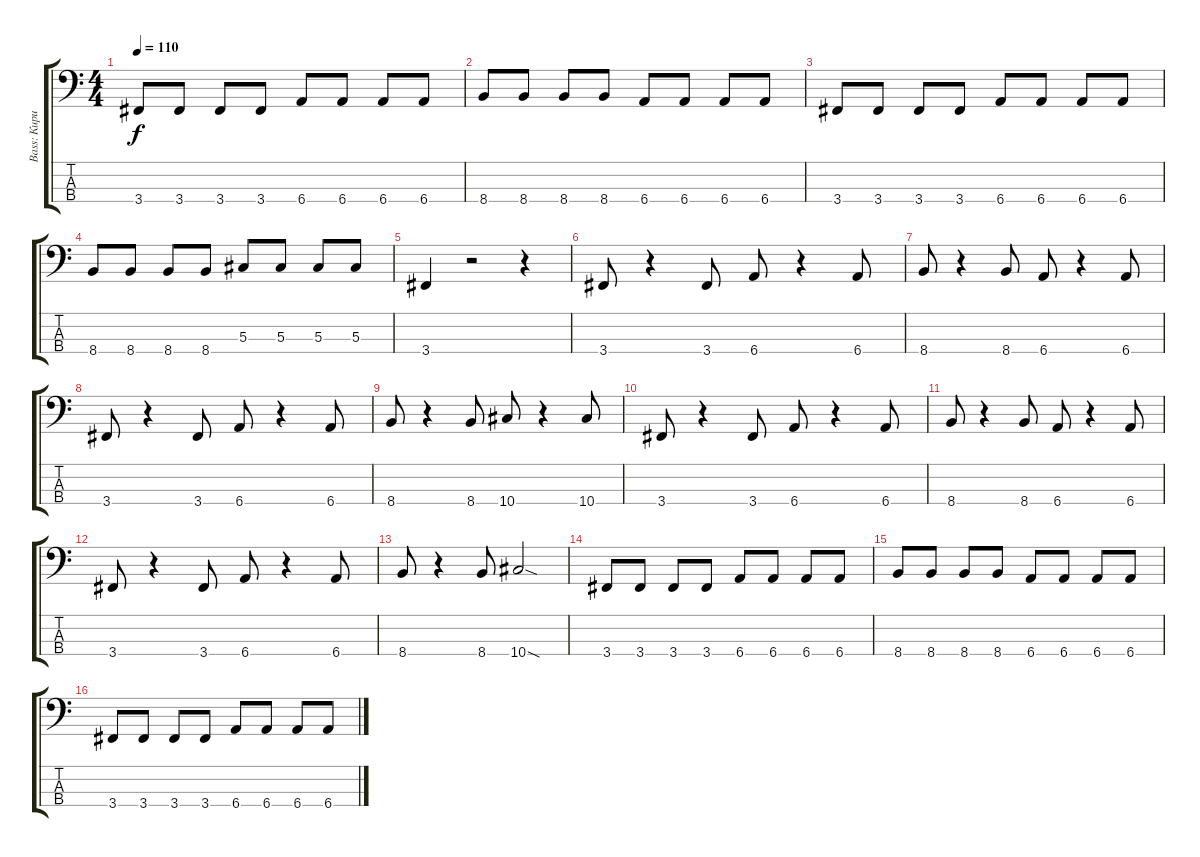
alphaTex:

\track ("Bass: Кирилл" "Bass: Кири") {instrument electricbassfinger}
\staff {score tabs}
\tuning (Gb2 Db2 Ab1 Eb1) {hide}
\ts (4 4)
\tempo 110
\clef f4
\ks c
3.4.8{dy f} 3.4.8 3.4.8 3.4.8 6.4.8 6.4.8 6.4.8 6.4.8 |
8.4.8 8.4.8 8.4.8 8.4.8 6.4.8 6.4.8 6.4.8 6.4.8 |
3.4.8 3.4.8 3.4.8 3.4.8 6.4.8 6.4.8 6.4.8 6.4.8 |
8.4.8 8.4.8 8.4.8 8.4.8 5.3.8 5.3.8 5.3.8 5.3.8 |
3.4.4 r.2 r.4 |
3.4.8 r.4 3.4.8 6.4.8 r.4 6.4.8 |
8.4.8 r.4 8.4.8 6.4.8 r.4 6.4.8 |
3.4.8 r.4 3.4.8 6.4.8 r.4 6.4.8 |
8.4.8 r.4 8.4.8 10.4.8 r.4 10.4.8 |
3.4.8 r.4 3.4.8 6.4.8 r.4 6.4.8 |
8.4.8 r.4 8.4.8 6.4.8 r.4 6.4.8 |
3.4.8 r.4 3.4.8 6.4.8 r.4 6.4.8 |
8.4.8 r.4 8.4.8 10.4{sod}.2 |
3.4.8 3.4.8 3.4.8 3.4.8 6.4.8 6.4.8 6.4.8 6.4.8 |
8.4.8 8.4.8 8.4.8 8.4.8 6.4.8 6.4.8 6.4.8 6.4.8 |
3.4.8 3.4.8 3.4.8 3.4.8 6.4.8 6.4.8 6.4.8 6.4.8
